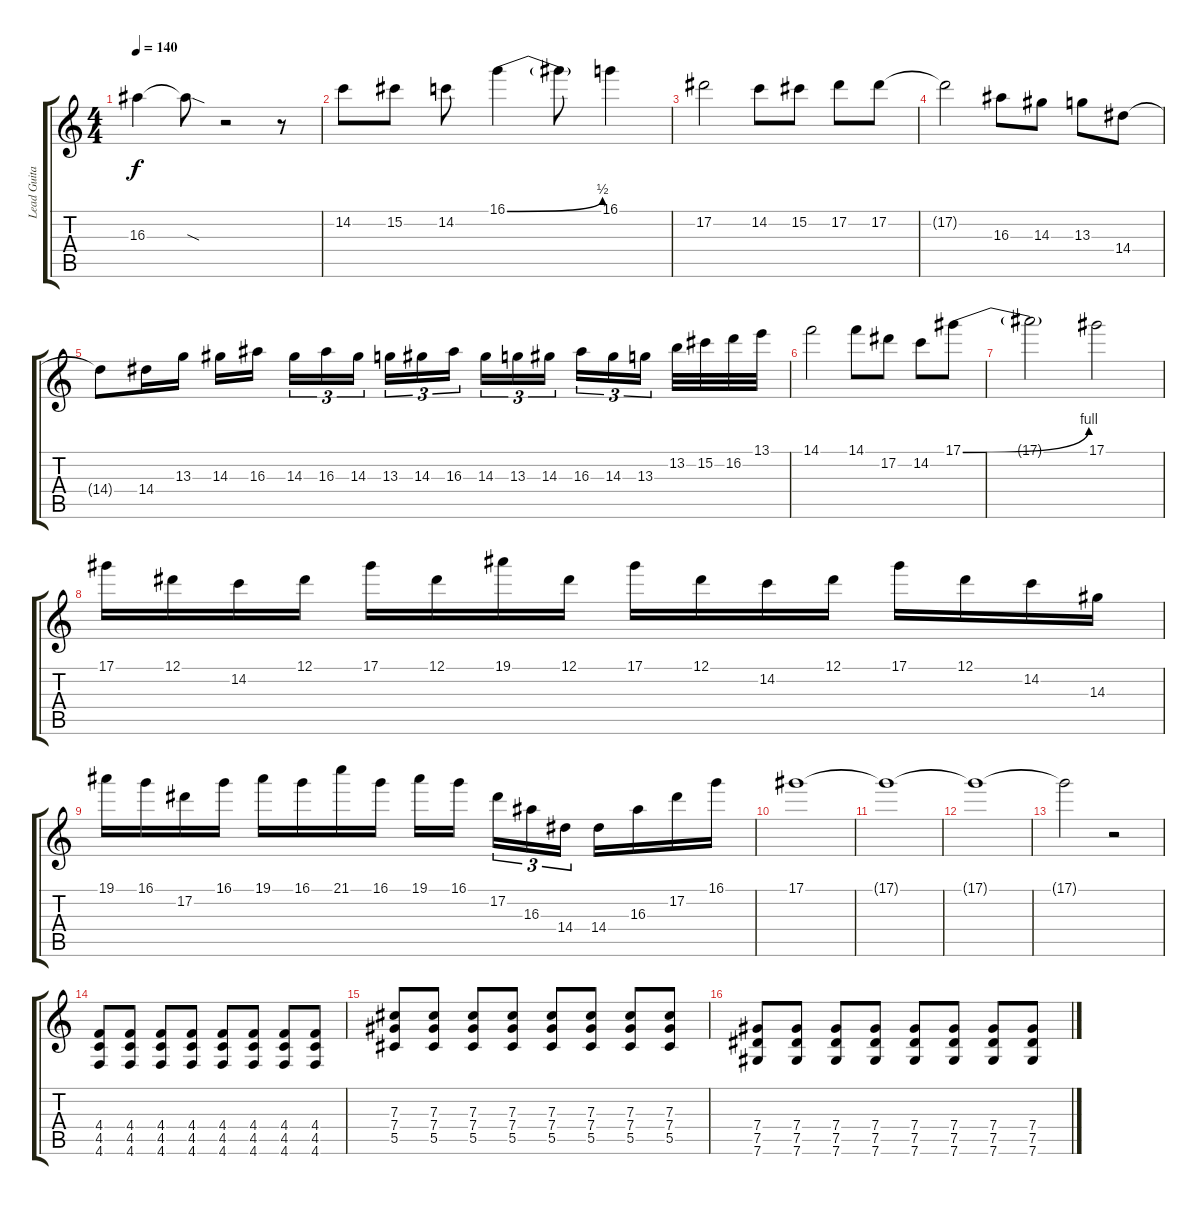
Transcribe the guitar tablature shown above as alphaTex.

\track ("Lead Guitar" "Lead Guita") {instrument distortionguitar}
\staff {score tabs}
\tuning (Eb4 Bb3 Gb3 Db3 Ab2 Db2) {hide}
\ts (4 4)
\tempo 140
\clef g2
\ks c
16.3{t}.4{dy f} 16.3{sod t}.8 r.2 r.8 |
14.2.8 15.2.8 14.2.8 16.1{be (bend 0 0 60 2)}.4 16.1{t}.8 16.1.4 |
17.2.2 14.2.8 15.2.8 17.2.8 17.2.8 |
17.2{t}.2 16.3.8 14.3.8 13.3.8 14.4.8 |
14.4{t}.8 14.4.16 13.3.16 14.3.16 16.3.16{beam splitsecondary} 14.3.16{tu (3 2)} 16.3.16{tu (3 2)} 14.3.16{tu (3 2)} 13.3.16{tu (3 2)} 14.3.16{tu (3 2)} 16.3.16{tu (3 2) beam splitsecondary} 14.3.16{tu (3 2)} 13.3.16{tu (3 2)} 14.3.16{tu (3 2)} 16.3.16{tu (3 2)} 14.3.16{tu (3 2)} 13.3.16{tu (3 2) beam splitsecondary} 13.2.32 15.2.32 16.2.32 13.1.32 |
14.1.2 14.1.8 17.2.8 14.2.8 17.1{be (bend 0 0 60 4)}.8 |
17.1{t}.2 17.1.2 |
17.1.16 12.1.16 14.2.16 12.1.16 17.1.16 12.1.16 19.1.16 12.1.16 17.1.16 12.1.16 14.2.16 12.1.16 17.1.16 12.1.16 14.2.16 14.3.16 |
19.1.16 16.1.16 17.2.16 16.1.16 19.1.16 16.1.16 21.1.16 16.1.16 19.1.16 16.1.16{beam splitsecondary} 17.2.16{tu (3 2)} 16.3.16{tu (3 2)} 14.4.16{tu (3 2)} 14.4.16 16.3.16 17.2.16 16.1.16 |
17.1.1 |
17.1{t}.1 |
17.1{t}.1 |
17.1{t}.2 r.2 |
(4.4 4.5 4.6).8 (4.4 4.5 4.6).8 (4.4 4.5 4.6).8 (4.4 4.5 4.6).8 (4.4 4.5 4.6).8 (4.4 4.5 4.6).8 (4.4 4.5 4.6).8 (4.4 4.5 4.6).8 |
(7.3 7.4 5.5).8 (7.3 7.4 5.5).8 (7.3 7.4 5.5).8 (7.3 7.4 5.5).8 (7.3 7.4 5.5).8 (7.3 7.4 5.5).8 (7.3 7.4 5.5).8 (7.3 7.4 5.5).8 |
(7.4 7.5 7.6).8 (7.4 7.5 7.6).8 (7.4 7.5 7.6).8 (7.4 7.5 7.6).8 (7.4 7.5 7.6).8 (7.4 7.5 7.6).8 (7.4 7.5 7.6).8 (7.4 7.5 7.6).8
